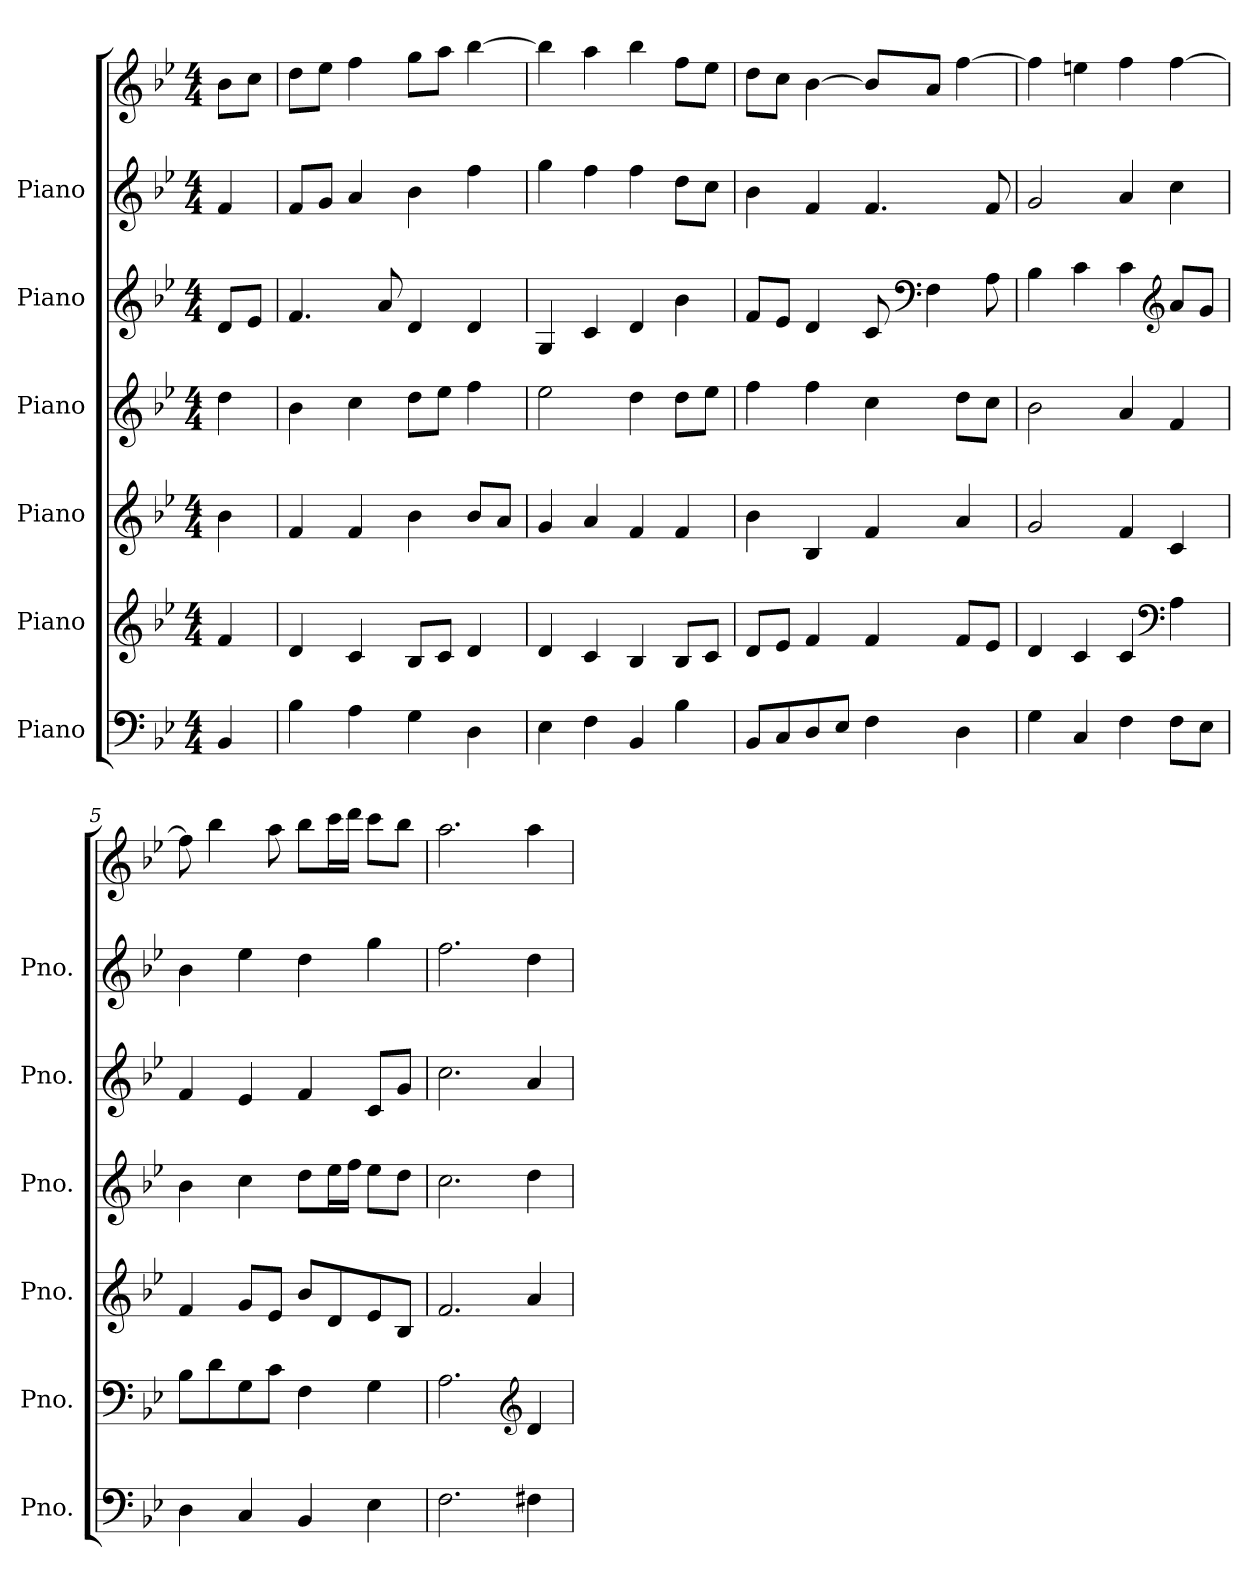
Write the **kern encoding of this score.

**kern	**kern	**kern	**kern	**kern	**kern	**kern
*part6	*part5	*part4	*part3	*part2	*part1	*part1
*staff7	*staff6	*staff5	*staff4	*staff3	*staff2	*staff1
*I"Piano	*I"Piano	*I"Piano	*I"Piano	*I"Piano	*I"Piano	*
*I'Pno.	*I'Pno.	*I'Pno.	*I'Pno.	*I'Pno.	*I'Pno.	*
*clefF4	*clefG2	*clefG2	*clefG2	*clefG2	*clefG2	*clefG2
*k[b-e-]	*k[b-e-]	*k[b-e-]	*k[b-e-]	*k[b-e-]	*k[b-e-]	*k[b-e-]
*M4/4	*M4/4	*M4/4	*M4/4	*M4/4	*M4/4	*M4/4
*MM96	*MM96	*MM96	*MM96	*MM96	*MM96	*MM96
=	=	=	=	=	=	=
4BB-/	4f/	4b-\	4dd\	8d/L	4f/	8b-\L
.	.	.	.	8e-/J	.	8cc\J
=1	=1	=1	=1	=1	=1	=1
4B-\	4d/	4f/	4b-\	4.f/	8f/L	8dd\L
.	.	.	.	.	8g/J	8ee-\J
4A\	4c/	4f/	4cc\	.	4a/	4ff\
.	.	.	.	8a/	.	.
4G\	8B-/L	4b-\	8dd\L	4d/	4b-\	8gg\L
.	8c/J	.	8ee-\J	.	.	8aa\J
4D\	4d/	8b-/L	4ff\	4d/	4ff\	[4bb-\
.	.	8a/J	.	.	.	.
=2	=2	=2	=2	=2	=2	=2
4E-\	4d/	4g/	2ee-\	4G/	4gg\	4bb-\]
4F\	4c/	4a/	.	4c/	4ff\	4aa\
4BB-/	4B-/	4f/	4dd\	4d/	4ff\	4bb-\
4B-\	8B-/L	4f/	8dd\L	4b-\	8dd\L	8ff\L
.	8c/J	.	8ee-\J	.	8cc\J	8ee-\J
=3	=3	=3	=3	=3	=3	=3
8BB-/L	8d/L	4b-\	4ff\	8f/L	4b-\	8dd\L
8C/	8e-/J	.	.	8e-/J	.	8cc\J
8D/	4f/	4B-/	4ff\	4d/	4f/	[4b-\
8E-/J	.	.	.	.	.	.
4F\	4f/	4f/	4cc\	8c/	4.f/	8b-/L]
*	*	*	*	*clefF4	*	*
.	.	.	.	4F\	.	8a/J
4D\	8f/L	4a/	8dd\L	.	.	[4ff\
.	8e-/J	.	8cc\J	8A\	8f/	.
=4	=4	=4	=4	=4	=4	=4
4G\	4d/	2g/	2b-\	4B-\	2g/	4ff\]
4C/	4c/	.	.	4c\	.	4een\
4F\	4c/	4f/	4a/	4c\	4a/	4ff\
*	*clefF4	*	*	*clefG2	*	*
8F\L	4A\	4c/	4f/	8a/L	4cc\	[4ff\
8E-\J	.	.	.	8g/J	.	.
!!LO:PB:g=z
=5	=5	=5	=5	=5	=5	=5
4D\	8B-\L	4f/	4b-\	4f/	4b-\	8ff\]
.	8d\	.	.	.	.	4bb-\
4C/	8G\	8g/L	4cc\	4e-/	4ee-\	.
.	8c\J	8e-/J	.	.	.	8aa\
4BB-/	4F\	8b-/L	8dd\L	4f/	4dd\	8bb-\L
.	.	8d/	16ee-\L	.	.	16ccc\L
.	.	.	16ff\JJ	.	.	16ddd\JJ
4E-\	4G\	8e-/	8ee-\L	8c/L	4gg\	8ccc\L
.	.	8B-/J	8dd\J	8g/J	.	8bb-\J
=6	=6	=6	=6	=6	=6	=6
2.F\	2.A\	2.f/	2.cc\	2.cc\	2.ff\	2.aa\
*	*clefG2	*	*	*	*	*
4F#X\	4d/	4a/	4dd\	4a/	4dd\	4aa\
=	=	=	=	=	=	=
*-	*-	*-	*-	*-	*-	*-
